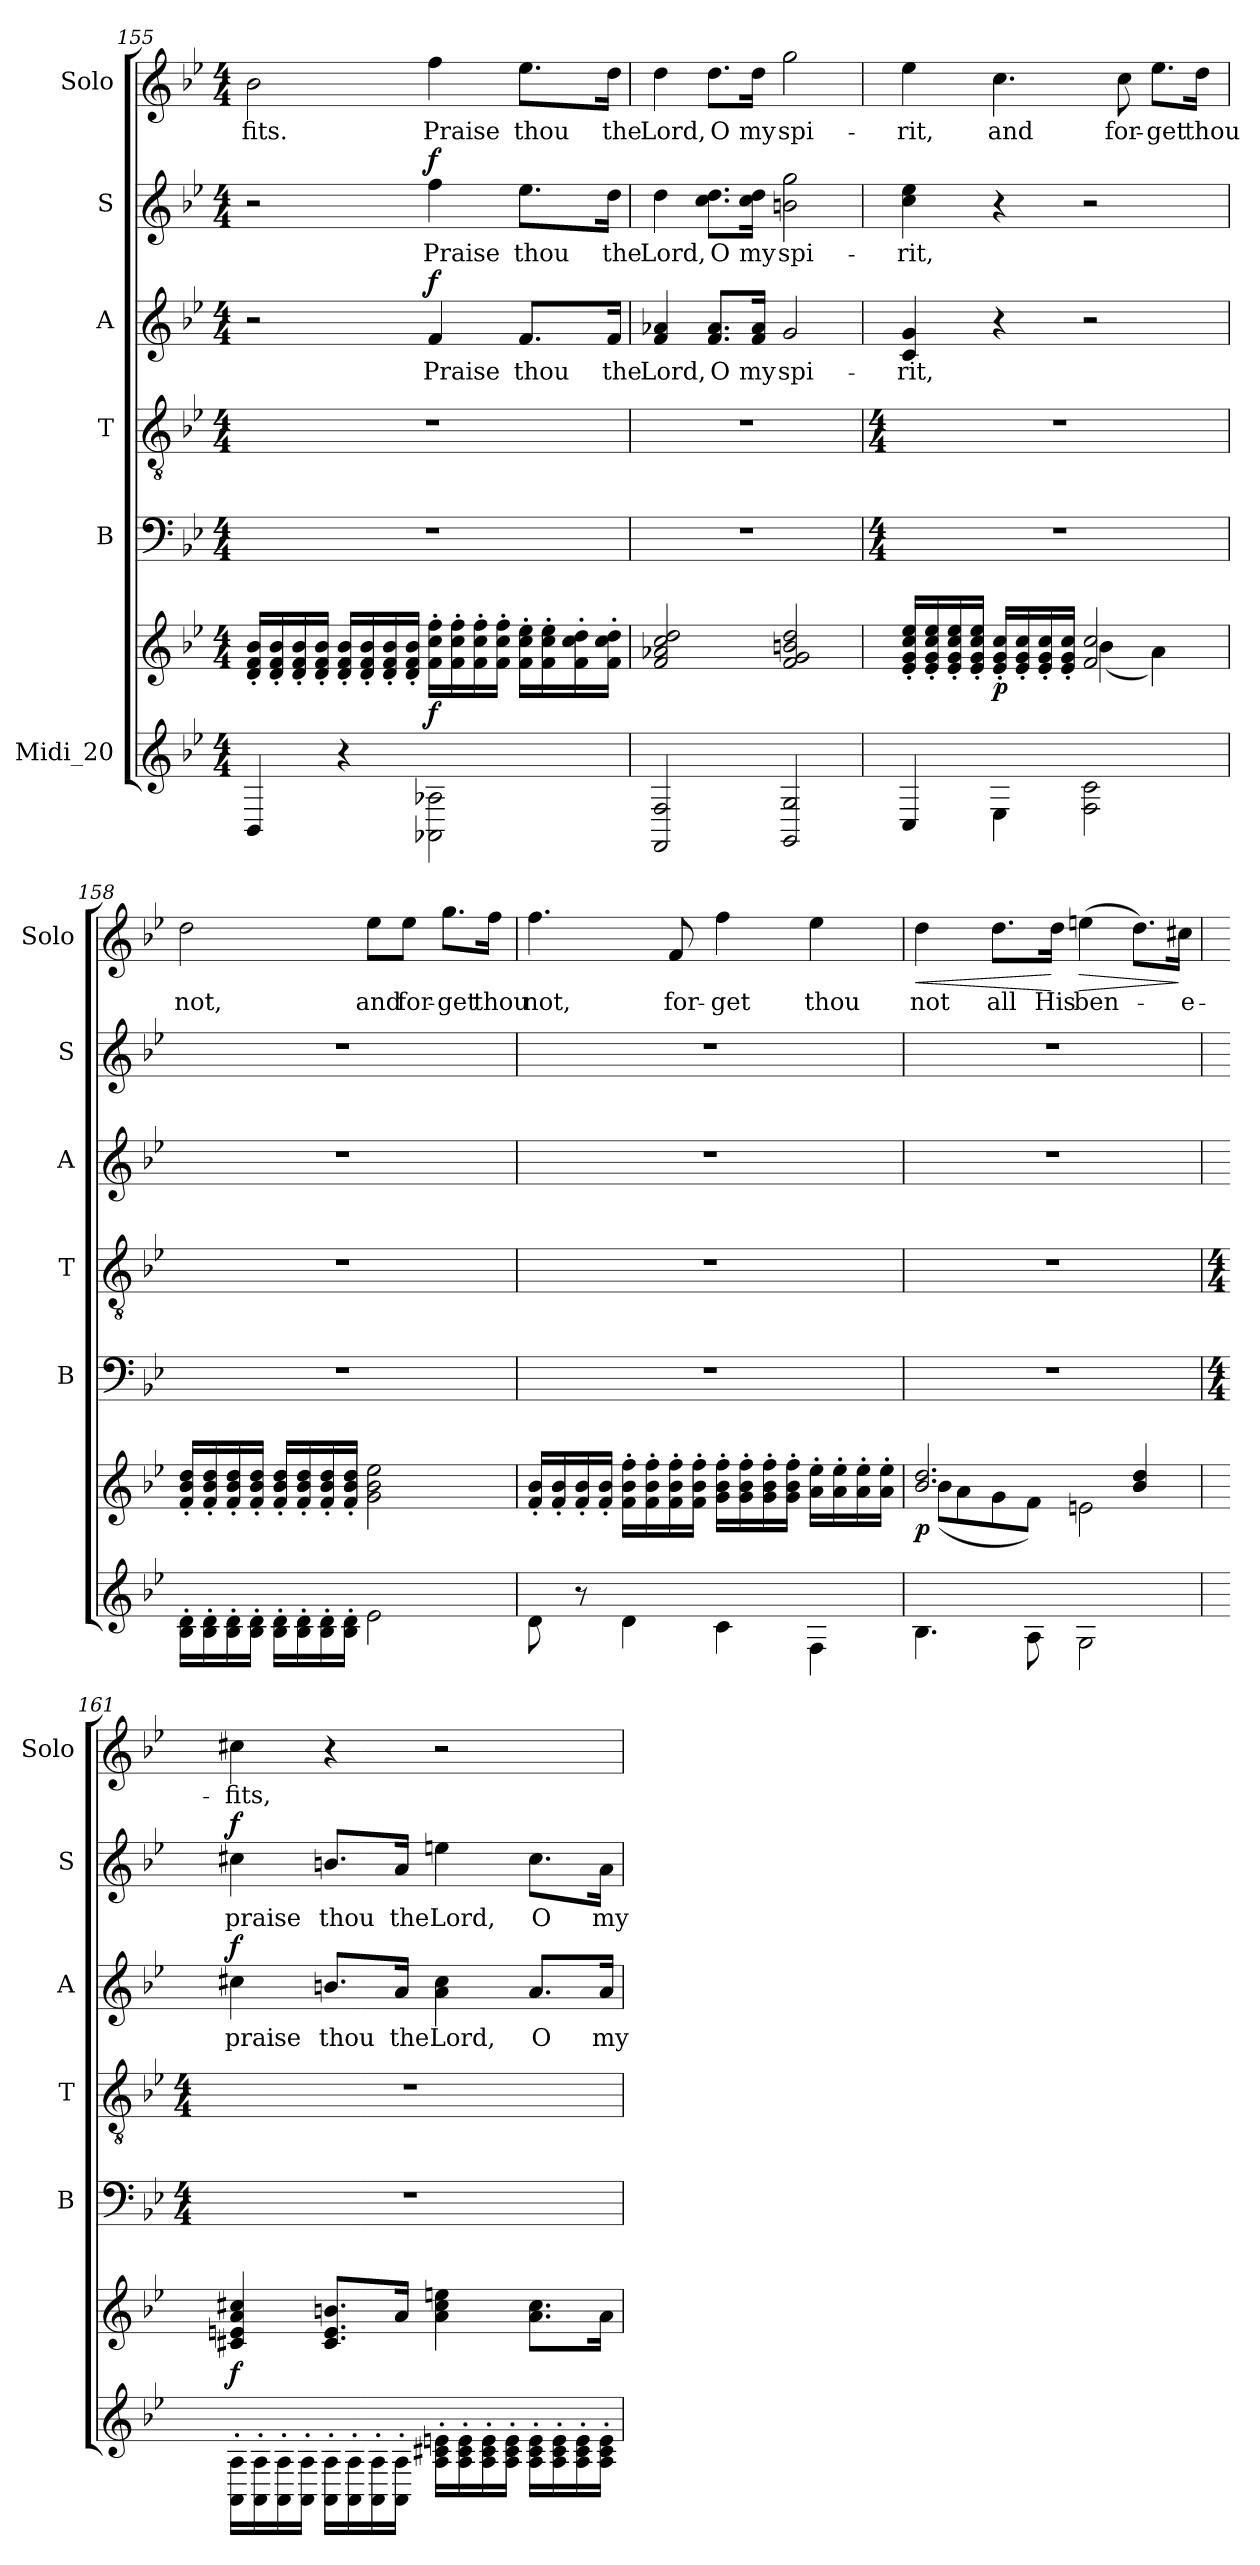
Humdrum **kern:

**kern	**kern	**dynam	**kern	**kern	**kern	**text	**dynam	**kern	**text	**dynam	**kern	**text	**dynam
*part6	*part6	*part6	*part5	*part4	*part3	*part3	*part3	*part2	*part2	*part2	*part1	*part1	*part1
*staff7	*staff6	*staff6/7	*staff5	*staff4	*staff3	*staff3	*staff3	*staff2	*staff2	*staff2	*staff1	*staff1	*staff1
*I"Midi_20	*	*	*I"B	*I"T	*I"A	*	*	*I"S	*	*	*I"Solo	*	*
*	*	*	*I'B	*I'T	*I'A	*	*	*I'S	*	*	*I'Solo	*	*
*clefG2	*clefG2	*	*clefF4	*clefGv2	*clefG2	*	*	*clefG2	*	*	*clefG2	*	*
*k[b-e-]	*k[b-e-]	*	*k[b-e-]	*k[b-e-]	*k[b-e-]	*	*	*k[b-e-]	*	*	*k[b-e-]	*	*
*B-:	*B-:	*	*B-:	*B-:	*B-:	*	*	*B-:	*	*	*B-:	*	*
*M4/4	*M4/4	*	*M4/4	*M4/4	*M4/4	*	*	*M4/4	*	*	*M4/4	*	*
=155	=155	=155	=155	=155	=155	=155	=155	=155	=155	=155	=155	=155	=155
!	!	!	!	!	!	!	!	!	!	!	!	!LO:LY:b	!
4BB-/	16d/' 16f/' 16b-/'LL	.	1r	1r	2r	.	.	2r	.	.	2b-\	-fits.	.
.	16d/' 16f/' 16b-/'	.	.	.	.	.	.	.	.	.	.	.	.
.	16d/' 16f/' 16b-/'	.	.	.	.	.	.	.	.	.	.	.	.
.	16d/' 16f/' 16b-/'JJ	.	.	.	.	.	.	.	.	.	.	.	.
4r	16d/' 16f/' 16b-/'LL	.	.	.	.	.	.	.	.	.	.	.	.
.	16d/' 16f/' 16b-/'	.	.	.	.	.	.	.	.	.	.	.	.
.	16d/' 16f/' 16b-/'	.	.	.	.	.	.	.	.	.	.	.	.
.	16d/' 16f/' 16b-/'JJ	.	.	.	.	.	.	.	.	.	.	.	.
!	!	!LO:DY:b	!	!	!	!LO:LY:b	!LO:DY:b	!	!LO:LY:b	!LO:DY:b	!	!LO:LY:b	!
2AA-X\ 2A-X\	16f\' 16cc\' 16ff\'LL	f	.	.	4f/	Praise	f	4ff\	Praise	f	4ff\	Praise	.
.	16f\' 16cc\' 16ff\'	.	.	.	.	.	.	.	.	.	.	.	.
.	16f\' 16cc\' 16ff\'	.	.	.	.	.	.	.	.	.	.	.	.
.	16f\' 16cc\' 16ff\'JJ	.	.	.	.	.	.	.	.	.	.	.	.
!	!	!	!	!	!	!LO:LY:b	!	!	!LO:LY:b	!	!	!LO:LY:b	!
.	16f\' 16cc\' 16ee-\'LL	.	.	.	8.f/L	thou	.	8.ee-\L	thou	.	8.ee-\L	thou	.
.	16f\' 16cc\' 16ee-\'	.	.	.	.	.	.	.	.	.	.	.	.
.	16f\' 16cc\' 16dd\'	.	.	.	.	.	.	.	.	.	.	.	.
!	!	!	!	!	!	!LO:LY:b	!	!	!LO:LY:b	!	!	!LO:LY:b	!
.	16f\' 16cc\' 16dd\'JJ	.	.	.	16f/Jk	the	.	16dd\Jk	the	.	16dd\Jk	the	.
!!LO:LB:g=z
=156	=156	=156	=156	=156	=156	=156	=156	=156	=156	=156	=156	=156	=156
!	!	!	!	!	!	!LO:LY:b	!	!	!LO:LY:b	!	!	!LO:LY:b	!
2FF/ 2F/	2f/ 2a-X/ 2cc/ 2dd/	.	1r	1r	4f/ 4a-X/	Lord,	.	4dd\	Lord,	.	4dd\	Lord,	.
!	!	!	!	!	!	!LO:LY:b	!	!	!LO:LY:b	!	!	!LO:LY:b	!
.	.	.	.	.	8.f/ 8.a-/L	O	.	8.cc\ 8.dd\L	O	.	8.dd\L	O	.
!	!	!	!	!	!	!LO:LY:b	!	!	!LO:LY:b	!	!	!LO:LY:b	!
.	.	.	.	.	16f/ 16a-/Jk	my	.	16cc\ 16dd\Jk	my	.	16dd\Jk	my	.
!	!	!	!	!	!	!LO:LY:b	!	!	!LO:LY:b	!	!	!LO:LY:b	!
2GG/ 2G/	2f/ 2g/ 2bn/ 2dd/	.	.	.	2g/	spi-	.	2bn\ 2gg\	spi-	.	2gg\	spi-	.
!!LO:PB:g=z
=157	=157	=157	=157	=157	=157	=157	=157	=157	=157	=157	=157	=157	=157
*	*	*	*M4/4	*M4/4	*	*	*	*	*	*	*	*	*
*	*^	*	*	*	*	*	*	*	*	*	*	*	*
!	!	!	!	!	!	!	!LO:LY:b	!	!	!LO:LY:b	!	!	!LO:LY:b	!
4C/	16e-/' 16g/' 16cc/' 16ee-/'LL	2ryy	.	1r	1r	4c/ 4g/	-rit,	.	4cc\ 4ee-\	-rit,	.	4ee-\	-rit,	.
.	16e-/' 16g/' 16cc/' 16ee-/'	.	.	.	.	.	.	.	.	.	.	.	.	.
.	16e-/' 16g/' 16cc/' 16ee-/'	.	.	.	.	.	.	.	.	.	.	.	.	.
.	16e-/' 16g/' 16cc/' 16ee-/'JJ	.	.	.	.	.	.	.	.	.	.	.	.	.
!	!	!	!LO:DY:b	!	!	!	!	!	!	!	!	!	!LO:LY:b	!
4E-\	16e-/' 16g/' 16cc/'LL	.	p	.	.	4r	.	.	4r	.	.	4.cc\	and	.
.	16e-/' 16g/' 16cc/'	.	.	.	.	.	.	.	.	.	.	.	.	.
.	16e-/' 16g/' 16cc/'	.	.	.	.	.	.	.	.	.	.	.	.	.
.	16e-/' 16g/' 16cc/'JJ	.	.	.	.	.	.	.	.	.	.	.	.	.
2F\ 2c\	2f/ 2cc/	(<4b-\	.	.	.	2r	.	.	2r	.	.	.	.	.
!	!	!	!	!	!	!	!	!	!	!	!	!	!LO:LY:b	!
.	.	.	.	.	.	.	.	.	.	.	.	8cc\	for-	.
!	!	!	!	!	!	!	!	!	!	!	!	!	!LO:LY:b	!
.	.	4a\)	.	.	.	.	.	.	.	.	.	8.ee-\L	-get	.
!	!	!	!	!	!	!	!	!	!	!	!	!	!LO:LY:b	!
.	.	.	.	.	.	.	.	.	.	.	.	16dd\Jk	thou	.
=158	=158	=158	=158	=158	=158	=158	=158	=158	=158	=158	=158	=158	=158	=158
!	!	!	!	!	!	!	!	!	!	!	!	!	!LO:LY:b	!
16B-\' 16d\'LL	16f/' 16b-/' 16dd/'LL	2ryy	.	1r	1r	1r	.	.	1r	.	.	2dd\	not,	.
16B-\' 16d\'	16f/' 16b-/' 16dd/'	.	.	.	.	.	.	.	.	.	.	.	.	.
16B-\' 16d\'	16f/' 16b-/' 16dd/'	.	.	.	.	.	.	.	.	.	.	.	.	.
16B-\' 16d\'JJ	16f/' 16b-/' 16dd/'JJ	.	.	.	.	.	.	.	.	.	.	.	.	.
16B-\' 16d\'LL	16f/' 16b-/' 16dd/'LL	.	.	.	.	.	.	.	.	.	.	.	.	.
16B-\' 16d\'	16f/' 16b-/' 16dd/'	.	.	.	.	.	.	.	.	.	.	.	.	.
16B-\' 16d\'	16f/' 16b-/' 16dd/'	.	.	.	.	.	.	.	.	.	.	.	.	.
16B-\' 16d\'JJ	16f/' 16b-/' 16dd/'JJ	.	.	.	.	.	.	.	.	.	.	.	.	.
!	!	!	!	!	!	!	!	!	!	!	!	!	!LO:LY:b	!
2e-\	2g\ 2b-\ 2ee-\	2ryy	.	.	.	.	.	.	.	.	.	8ee-\L	and	.
!	!	!	!	!	!	!	!	!	!	!	!	!	!LO:LY:b	!
.	.	.	.	.	.	.	.	.	.	.	.	8ee-\J	for-	.
!	!	!	!	!	!	!	!	!	!	!	!	!	!LO:LY:b	!
.	.	.	.	.	.	.	.	.	.	.	.	8.gg\L	-get	.
!	!	!	!	!	!	!	!	!	!	!	!	!	!LO:LY:b	!
.	.	.	.	.	.	.	.	.	.	.	.	16ff\Jk	thou	.
=159	=159	=159	=159	=159	=159	=159	=159	=159	=159	=159	=159	=159	=159	=159
!	!	!	!	!	!	!	!	!	!	!	!	!	!LO:LY:b	!
8d\	16f/' 16b-/'LL	2ryy	.	1r	1r	1r	.	.	1r	.	.	4.ff\	not,	.
.	16f/' 16b-/'	.	.	.	.	.	.	.	.	.	.	.	.	.
8r	16f/' 16b-/'	.	.	.	.	.	.	.	.	.	.	.	.	.
.	16f/' 16b-/'JJ	.	.	.	.	.	.	.	.	.	.	.	.	.
4d\	16f\' 16b-\' 16ff\'LL	.	.	.	.	.	.	.	.	.	.	.	.	.
.	16f\' 16b-\' 16ff\'	.	.	.	.	.	.	.	.	.	.	.	.	.
!	!	!	!	!	!	!	!	!	!	!	!	!	!LO:LY:b	!
.	16f\' 16b-\' 16ff\'	.	.	.	.	.	.	.	.	.	.	8f/	for-	.
.	16f\' 16b-\' 16ff\'JJ	.	.	.	.	.	.	.	.	.	.	.	.	.
!	!	!	!	!	!	!	!	!	!	!	!	!	!LO:LY:b	!
4c\	16g\' 16b-\' 16ff\'LL	2ryy	.	.	.	.	.	.	.	.	.	4ff\	-get	.
.	16g\' 16b-\' 16ff\'	.	.	.	.	.	.	.	.	.	.	.	.	.
.	16g\' 16b-\' 16ff\'	.	.	.	.	.	.	.	.	.	.	.	.	.
.	16g\' 16b-\' 16ff\'JJ	.	.	.	.	.	.	.	.	.	.	.	.	.
!	!	!	!	!	!	!	!	!	!	!	!	!	!LO:LY:b	!
4F\	16a\' 16ee-\'LL	.	.	.	.	.	.	.	.	.	.	4ee-\	thou	.
.	16a\' 16ee-\'	.	.	.	.	.	.	.	.	.	.	.	.	.
.	16a\' 16ee-\'	.	.	.	.	.	.	.	.	.	.	.	.	.
.	16a\' 16ee-\'JJ	.	.	.	.	.	.	.	.	.	.	.	.	.
!!LO:LB:g=z
=160	=160	=160	=160	=160	=160	=160	=160	=160	=160	=160	=160	=160	=160	=160
!	!	!	!LO:DY:b	!	!	!	!	!	!	!	!	!	!LO:LY:b	!LO:HP:b
4.B-\	2.b-/ 2.dd/	(<8b-\L	p	1r	1r	1r	.	.	1r	.	.	4dd\	not	<
.	.	8a\	.	.	.	.	.	.	.	.	.	.	.	.
!	!	!	!	!	!	!	!	!	!	!	!	!	!LO:LY:b	!
.	.	8g\	.	.	.	.	.	.	.	.	.	8.dd\L	all	.
8A\	.	8f\J)	.	.	.	.	.	.	.	.	.	.	.	.
!	!	!	!	!	!	!	!	!	!	!	!	!	!LO:LY:b	!
.	.	.	.	.	.	.	.	.	.	.	.	16dd\Jk	His	[
!	!	!	!	!	!	!	!	!	!	!	!	!	!LO:LY:b	!LO:HP:b
2G\	.	2en\	.	.	.	.	.	.	.	.	.	(>4een\	ben-	>
.	4b-/ 4dd/	.	.	.	.	.	.	.	.	.	.	8.dd\L)	.	.
!	!	!	!	!	!	!	!	!	!	!	!	!	!LO:LY:b	!
.	.	.	.	.	.	.	.	.	.	.	.	16cc#X\Jk	e-	]
!!LO:PB:g=z
=161	=161	=161	=161	=161	=161	=161	=161	=161	=161	=161	=161	=161	=161	=161
*	*	*	*	*M4/4	*M4/4	*	*	*	*	*	*	*	*	*
*^	*	*	*	*	*	*	*	*	*	*	*	*	*	*
!	!	!	!	!LO:DY:b	!	!	!	!LO:LY:b	!LO:DY:b	!	!LO:LY:b	!LO:DY:b	!	!LO:LY:b	!
*	*	*	*	*	*	*	*	*	*	*^	*	*	*	*	*
16AA\' 16A\'LL	2ryy	4c#X/ 4en/ 4a/ 4cc#X/	2ryy	f	1r	1r	4cc#X\	praise	f	4cc#X\	1ryy	praise	f	4cc#X\	-fits,	.
16AA\' 16A\'	.	.	.	.	.	.	.	.	.	.	.	.	.	.	.	.
16AA\' 16A\'	.	.	.	.	.	.	.	.	.	.	.	.	.	.	.	.
16AA\' 16A\'JJ	.	.	.	.	.	.	.	.	.	.	.	.	.	.	.	.
!	!	!	!	!	!	!	!	!LO:LY:b	!	!	!	!LO:LY:b	!	!	!	!
16AA\' 16A\'LL	.	8.c#/ 8.e/ 8.bn/L	.	.	.	.	8.bn/L	thou	.	8.bn/L	.	thou	.	4r	.	.
16AA\' 16A\'	.	.	.	.	.	.	.	.	.	.	.	.	.	.	.	.
16AA\' 16A\'	.	.	.	.	.	.	.	.	.	.	.	.	.	.	.	.
!	!	!	!	!	!	!	!	!LO:LY:b	!	!	!	!LO:LY:b	!	!	!	!
16AA\' 16A\'JJ	.	16a/Jk	.	.	.	.	16a/Jk	the	.	16a/Jk	.	the	.	.	.	.
!	!	!	!	!	!	!	!	!LO:LY:b	!	!	!	!LO:LY:b	!	!	!	!
16A\' 16c#X\' 16en\'LL	2ryy	4a\ 4cc#\ 4een\	2ryy	.	.	.	4a\ 4cc#\	Lord,	.	4een\	.	Lord,	.	2r	.	.
16A\' 16c#\' 16e\'	.	.	.	.	.	.	.	.	.	.	.	.	.	.	.	.
16A\' 16c#\' 16e\'	.	.	.	.	.	.	.	.	.	.	.	.	.	.	.	.
16A\' 16c#\' 16e\'JJ	.	.	.	.	.	.	.	.	.	.	.	.	.	.	.	.
!	!	!	!	!	!	!	!	!LO:LY:b	!	!	!	!LO:LY:b	!	!	!	!
16A\' 16c#\' 16e\'LL	.	8.a\ 8.cc#\L	.	.	.	.	8.a/L	O	.	8.cc#\L	.	O	.	.	.	.
16A\' 16c#\' 16e\'	.	.	.	.	.	.	.	.	.	.	.	.	.	.	.	.
16A\' 16c#\' 16e\'	.	.	.	.	.	.	.	.	.	.	.	.	.	.	.	.
!	!	!	!	!	!	!	!	!LO:LY:b	!	!	!	!LO:LY:b	!	!	!	!
16A\' 16c#\' 16e\'JJ	.	16a\Jk	.	.	.	.	16a/Jk	my	.	16a\Jk	.	my	.	.	.	.
*v	*v	*	*	*	*	*	*	*	*	*v	*v	*	*	*	*	*
*	*v	*v	*	*	*	*	*	*	*	*	*	*	*	*
=	=	=	=	=	=	=	=	=	=	=	=	=	=
*-	*-	*-	*-	*-	*-	*-	*-	*-	*-	*-	*-	*-	*-
